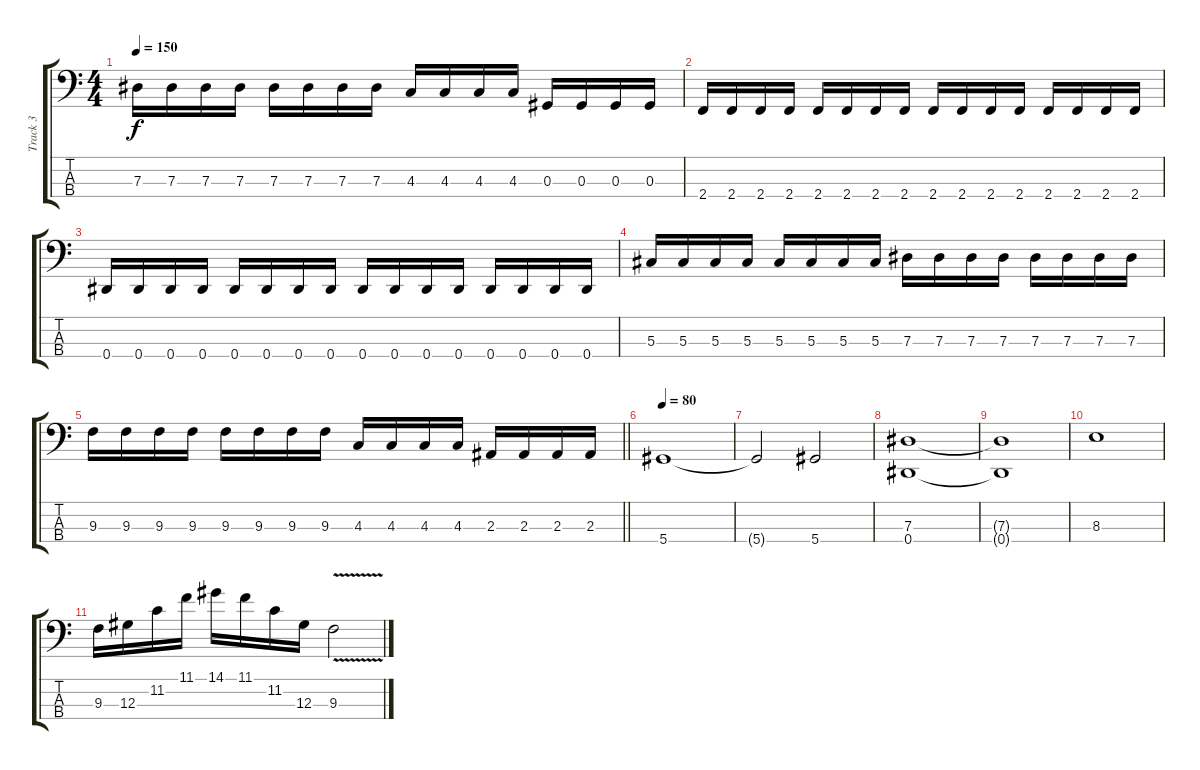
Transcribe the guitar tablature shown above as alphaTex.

\track ("Track 3" "Track 3") {instrument electricbasspick}
\staff {score tabs}
\tuning (Gb2 Db2 Ab1 Eb1) {hide}
\ts (4 4)
\tempo 150
\clef f4
\ks c
7.3.16{dy f} 7.3.16 7.3.16 7.3.16 7.3.16 7.3.16 7.3.16 7.3.16 4.3.16 4.3.16 4.3.16 4.3.16 0.3.16 0.3.16 0.3.16 0.3.16 |
2.4.16 2.4.16 2.4.16 2.4.16 2.4.16 2.4.16 2.4.16 2.4.16 2.4.16 2.4.16 2.4.16 2.4.16 2.4.16 2.4.16 2.4.16 2.4.16 |
0.4.16 0.4.16 0.4.16 0.4.16 0.4.16 0.4.16 0.4.16 0.4.16 0.4.16 0.4.16 0.4.16 0.4.16 0.4.16 0.4.16 0.4.16 0.4.16 |
5.3.16 5.3.16 5.3.16 5.3.16 5.3.16 5.3.16 5.3.16 5.3.16 7.3.16 7.3.16 7.3.16 7.3.16 7.3.16 7.3.16 7.3.16 7.3.16 |
\barLineRight lightlight
9.3.16 9.3.16 9.3.16 9.3.16 9.3.16 9.3.16 9.3.16 9.3.16 4.3.16 4.3.16 4.3.16 4.3.16 2.3.16 2.3.16 2.3.16 2.3.16 |
\tempo 80
5.4.1 |
5.4{t}.2 5.4.2 |
(7.3 0.4).1 |
(7.3{t} 0.4{t}).1 |
8.3.1 |
9.3.16 12.3.16 11.2.16 11.1.16 14.1.16 11.1.16 11.2.16 12.3.16 9.3{v}.2
